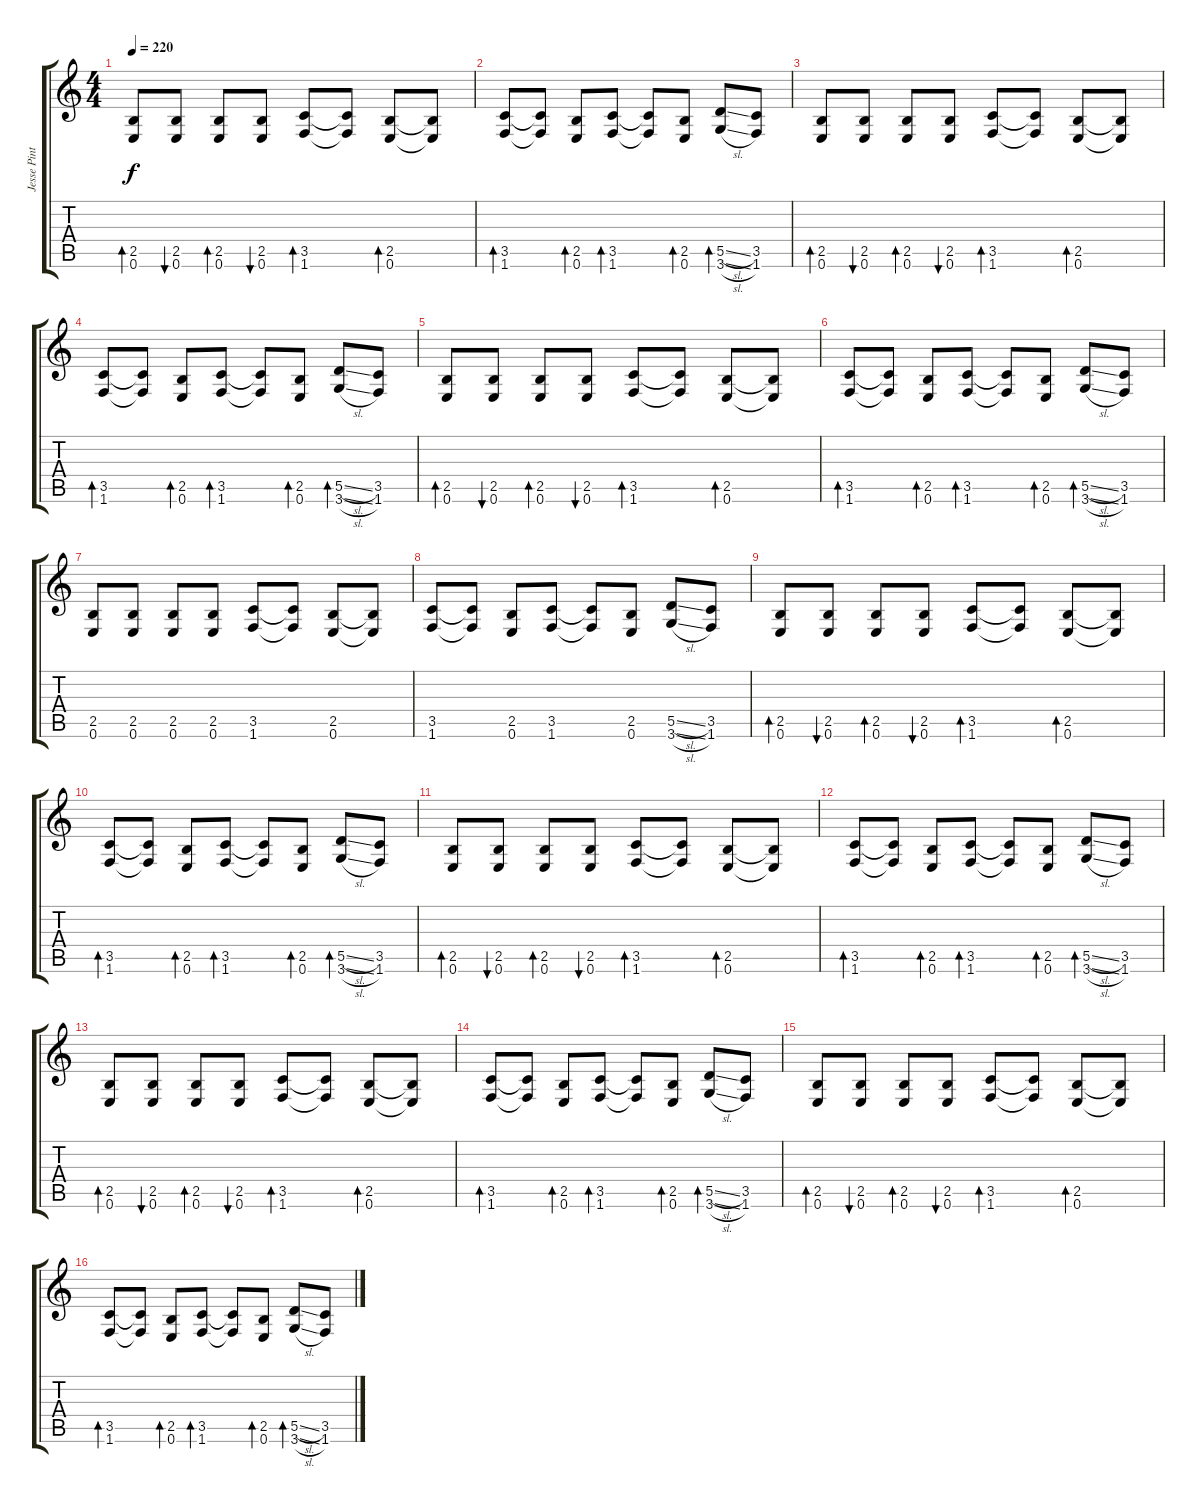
\track ("Jesse Pintado" "Jesse Pint") {instrument distortionguitar}
\staff {score tabs}
\tuning (E4 B3 G3 D3 A2 E2) {hide}
\ts (4 4)
\tempo 220
\clef g2
\ks c
(2.5 0.6).8{bd 240 dy f} (2.5 0.6).8{bu 240} (2.5 0.6).8{bd 240} (2.5 0.6).8{bu 240} (3.5 1.6).8{bd 240} (3.5{t} 1.6{t}).8 (2.5 0.6).8{bd 240} (2.5{t} 0.6{t}).8 |
(3.5 1.6).8{bd 240} (3.5{t} 1.6{t}).8 (2.5 0.6).8{bd 240} (3.5 1.6).8{bd 240} (3.5{t} 1.6{t}).8 (2.5 0.6).8{bd 240} (5.5{sl} 3.6{sl}).8{bd 240} (3.5 1.6).8 |
(2.5 0.6).8{bd 240} (2.5 0.6).8{bu 240} (2.5 0.6).8{bd 240} (2.5 0.6).8{bu 240} (3.5 1.6).8{bd 240} (3.5{t} 1.6{t}).8 (2.5 0.6).8{bd 240} (2.5{t} 0.6{t}).8 |
(3.5 1.6).8{bd 240} (3.5{t} 1.6{t}).8 (2.5 0.6).8{bd 240} (3.5 1.6).8{bd 240} (3.5{t} 1.6{t}).8 (2.5 0.6).8{bd 240} (5.5{sl} 3.6{sl}).8{bd 240} (3.5 1.6).8 |
(2.5 0.6).8{bd 240} (2.5 0.6).8{bu 240} (2.5 0.6).8{bd 240} (2.5 0.6).8{bu 240} (3.5 1.6).8{bd 240} (3.5{t} 1.6{t}).8 (2.5 0.6).8{bd 240} (2.5{t} 0.6{t}).8 |
(3.5 1.6).8{bd 240} (3.5{t} 1.6{t}).8 (2.5 0.6).8{bd 240} (3.5 1.6).8{bd 240} (3.5{t} 1.6{t}).8 (2.5 0.6).8{bd 240} (5.5{sl} 3.6{sl}).8{bd 240} (3.5 1.6).8 |
(2.5 0.6).8 (2.5 0.6).8 (2.5 0.6).8 (2.5 0.6).8 (3.5 1.6).8 (3.5{t} 1.6{t}).8 (2.5 0.6).8 (2.5{t} 0.6{t}).8 |
(3.5 1.6).8 (3.5{t} 1.6{t}).8 (2.5 0.6).8 (3.5 1.6).8 (3.5{t} 1.6{t}).8 (2.5 0.6).8 (5.5{sl} 3.6{sl}).8 (3.5 1.6).8 |
(2.5 0.6).8{bd 240} (2.5 0.6).8{bu 240} (2.5 0.6).8{bd 240} (2.5 0.6).8{bu 240} (3.5 1.6).8{bd 240} (3.5{t} 1.6{t}).8 (2.5 0.6).8{bd 240} (2.5{t} 0.6{t}).8 |
(3.5 1.6).8{bd 240} (3.5{t} 1.6{t}).8 (2.5 0.6).8{bd 240} (3.5 1.6).8{bd 240} (3.5{t} 1.6{t}).8 (2.5 0.6).8{bd 240} (5.5{sl} 3.6{sl}).8{bd 240} (3.5 1.6).8 |
(2.5 0.6).8{bd 240} (2.5 0.6).8{bu 240} (2.5 0.6).8{bd 240} (2.5 0.6).8{bu 240} (3.5 1.6).8{bd 240} (3.5{t} 1.6{t}).8 (2.5 0.6).8{bd 240} (2.5{t} 0.6{t}).8 |
(3.5 1.6).8{bd 240} (3.5{t} 1.6{t}).8 (2.5 0.6).8{bd 240} (3.5 1.6).8{bd 240} (3.5{t} 1.6{t}).8 (2.5 0.6).8{bd 240} (5.5{sl} 3.6{sl}).8{bd 240} (3.5 1.6).8 |
(2.5 0.6).8{bd 240} (2.5 0.6).8{bu 240} (2.5 0.6).8{bd 240} (2.5 0.6).8{bu 240} (3.5 1.6).8{bd 240} (3.5{t} 1.6{t}).8 (2.5 0.6).8{bd 240} (2.5{t} 0.6{t}).8 |
(3.5 1.6).8{bd 240} (3.5{t} 1.6{t}).8 (2.5 0.6).8{bd 240} (3.5 1.6).8{bd 240} (3.5{t} 1.6{t}).8 (2.5 0.6).8{bd 240} (5.5{sl} 3.6{sl}).8{bd 240} (3.5 1.6).8 |
(2.5 0.6).8{bd 240} (2.5 0.6).8{bu 240} (2.5 0.6).8{bd 240} (2.5 0.6).8{bu 240} (3.5 1.6).8{bd 240} (3.5{t} 1.6{t}).8 (2.5 0.6).8{bd 240} (2.5{t} 0.6{t}).8 |
(3.5 1.6).8{bd 240} (3.5{t} 1.6{t}).8 (2.5 0.6).8{bd 240} (3.5 1.6).8{bd 240} (3.5{t} 1.6{t}).8 (2.5 0.6).8{bd 240} (5.5{sl} 3.6{sl}).8{bd 240} (3.5 1.6).8
